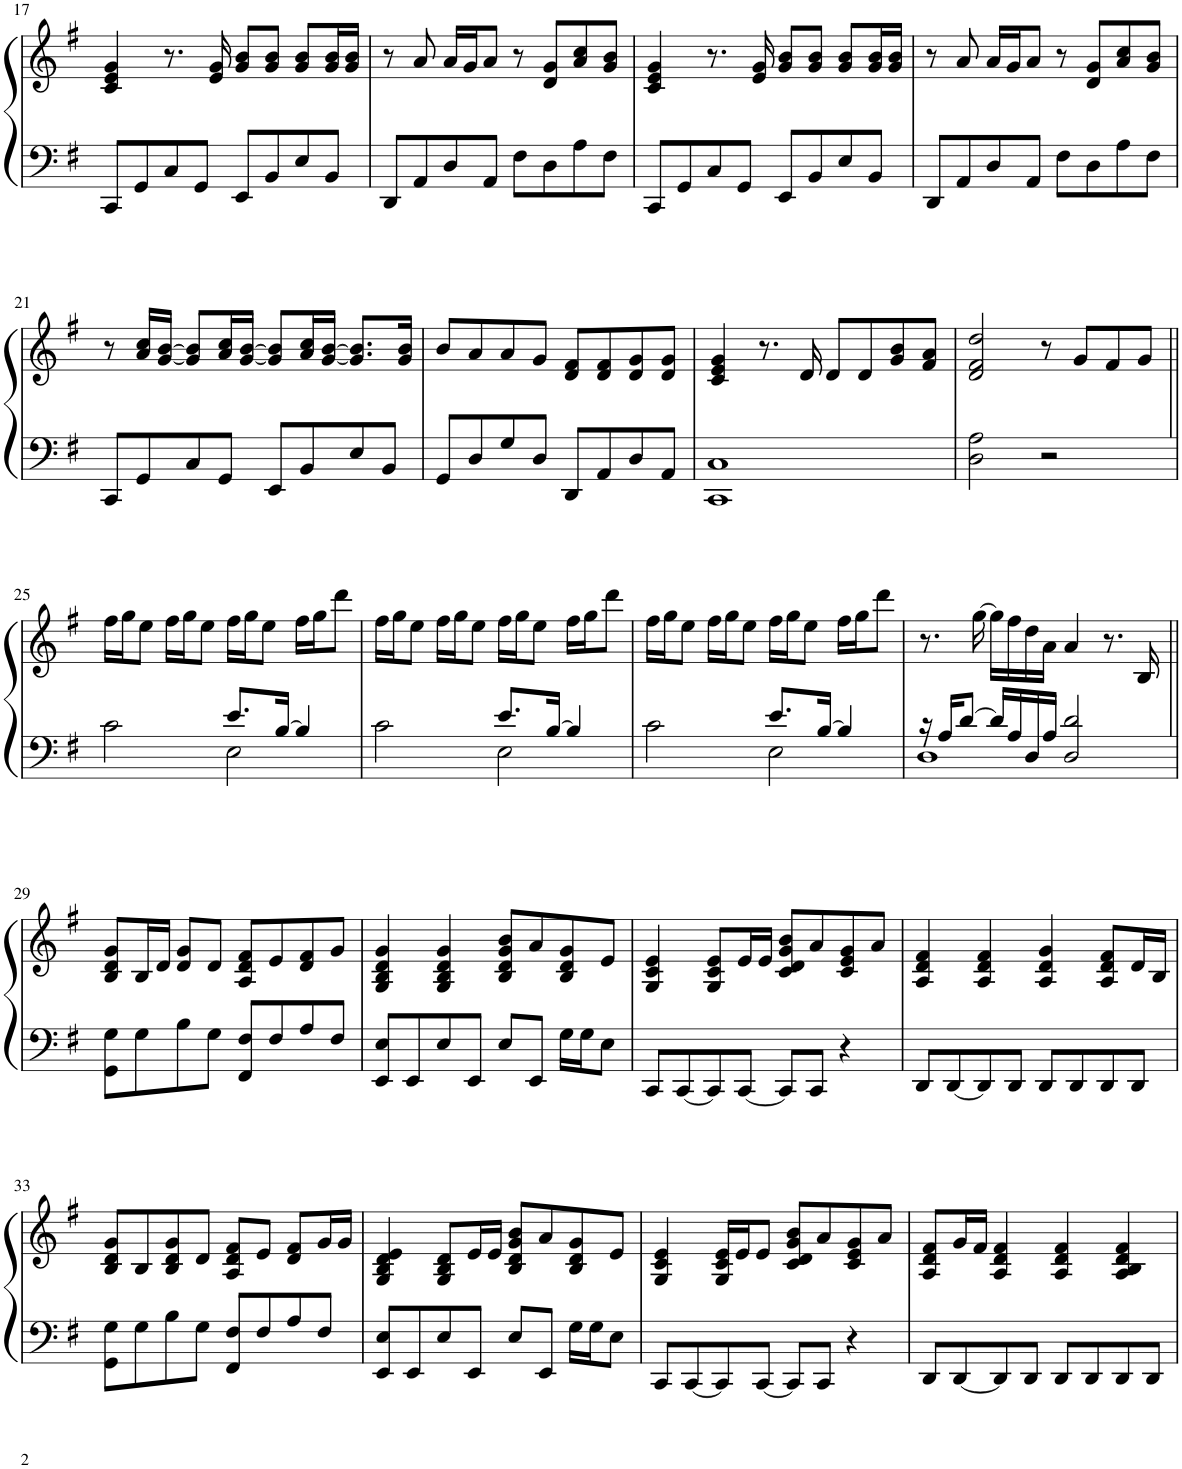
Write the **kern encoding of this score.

**kern	**kern
*part1	*part1
*staff2	*staff1
*I"Piano	*
*I'Pno.	*
!!LO:PB:g=z
*clefF4	*clefG2
*k[f#]	*k[f#]
*M4/4	*M4/4
=17	=17
8CC/L	4c/ 4e/ 4g/
8GG/	.
8C/	8.r
8GG/J	.
.	16e/ 16g/
8EE/L	8g/ 8b/L
8BB/	8g/ 8b/J
8E/	8g/ 8b/L
8BB/J	16g/ 16b/L
.	16g/ 16b/JJ
=18	=18
8DD/L	8r
8AA/	8a/
8D/	16a/LL
.	16g/J
8AA/J	8a/J
8F#\L	8r
8D\	8d/ 8g/L
8A\	8a/ 8cc/
8F#\J	8g/ 8b/J
=19	=19
8CC/L	4c/ 4e/ 4g/
8GG/	.
8C/	8.r
8GG/J	.
.	16e/ 16g/
8EE/L	8g/ 8b/L
8BB/	8g/ 8b/J
8E/	8g/ 8b/L
8BB/J	16g/ 16b/L
.	16g/ 16b/JJ
=20	=20
8DD/L	8r
8AA/	8a/
8D/	16a/LL
.	16g/J
8AA/J	8a/J
8F#\L	8r
8D\	8d/ 8g/L
8A\	8a/ 8cc/
8F#\J	8g/ 8b/J
!!LO:LB:g=z
=21	=21
8CC/L	8r
8GG/	16a/ 16cc/LL
.	[16g/ [16b/JJ
8C/	8g/] 8b/]L
8GG/J	16a/ 16cc/L
.	[16g/ [16b/JJ
8EE/L	8g/] 8b/]L
8BB/	16a/ 16cc/L
.	[16g/ [16b/JJ
8E/	8.g/] 8.b/]L
8BB/J	.
.	16g/ 16b/Jk
=22	=22
8GG/L	8b/L
8D/	8a/
8G/	8a/
8D/J	8g/J
8DD/L	8d/ 8f#/L
8AA/	8d/ 8f#/
8D/	8d/ 8g/
8AA/J	8d/ 8g/J
=23	=23
1CC 1C	4c/ 4e/ 4g/
.	8.r
.	16d/
.	8d/L
.	8d/
.	8g/ 8b/
.	8f#/ 8a/J
=24	=24
2D\ 2A\	2d/ 2f#/ 2dd/
2r	8r
.	8g/L
.	8f#/
.	8g/J
!!LO:LB:g=z
=25||	=25||
*^	*
2c\	2ryy	16ff#\LL
.	.	16gg\J
.	.	8ee\J
.	.	16ff#\LL
.	.	16gg\J
.	.	8ee\J
8.e/L	2E\	16ff#\LL
.	.	16gg\J
.	.	8ee\J
[16B/Jk	.	.
4B/]	.	16ff#\LL
.	.	16gg\J
.	.	8ddd\J
=26	=26	=26
2c\	2ryy	16ff#\LL
.	.	16gg\J
.	.	8ee\J
.	.	16ff#\LL
.	.	16gg\J
.	.	8ee\J
8.e/L	2E\	16ff#\LL
.	.	16gg\J
.	.	8ee\J
[16B/Jk	.	.
4B/]	.	16ff#\LL
.	.	16gg\J
.	.	8ddd\J
=27	=27	=27
2c\	2ryy	16ff#\LL
.	.	16gg\J
.	.	8ee\J
.	.	16ff#\LL
.	.	16gg\J
.	.	8ee\J
8.e/L	2E\	16ff#\LL
.	.	16gg\J
.	.	8ee\J
[16B/Jk	.	.
4B/]	.	16ff#\LL
.	.	16gg\J
.	.	8ddd\J
=28	=28	=28
16r	1D	8.r
16A/KL	.	.
[8d/J	.	.
.	.	[16gg\
16d/LL]	.	16gg\LL]
16A/	.	16ff#\
16D/	.	16dd\
16A/JJ	.	16a\JJ
2D/ 2d/	.	4a/
.	.	8.r
.	.	16B/
*v	*v	*
!!LO:LB:g=z
=29||	=29||
8GG\ 8G\L	8B/ 8d/ 8g/L
8G\	16B/L
.	16d/JJ
8B\	8d/ 8g/L
8G\J	8d/J
8FF#/ 8F#/L	8A/ 8d/ 8f#/L
8F#/	8e/
8A/	8d/ 8f#/
8F#/J	8g/J
=30	=30
8EE/ 8E/L	4G/ 4B/ 4d/ 4g/
8EE/	.
8E/	4G/ 4B/ 4d/ 4g/
8EE/J	.
8E/L	8B/ 8d/ 8g/ 8b/L
8EE/J	8a/
16G\LL	8B/ 8d/ 8g/
16G\J	.
8E\J	8e/J
=31	=31
8CC/L	4G/ 4c/ 4e/
[8CC/	.
8CC/]	8G/ 8c/ 8e/L
[8CC/J	16e/L
.	16e/JJ
8CC/L]	8c/ 8d/ 8g/ 8b/L
8CC/J	8a/
4r	8c/ 8e/ 8g/
.	8a/J
=32	=32
8DD/L	4A/ 4d/ 4f#/
[8DD/	.
8DD/]	4A/ 4d/ 4f#/
8DD/J	.
8DD/L	4A/ 4d/ 4g/
8DD/	.
8DD/	8A/ 8d/ 8f#/L
8DD/J	16d/L
.	16B/JJ
!!LO:LB:g=z
=33	=33
8GG\ 8G\L	8B/ 8d/ 8g/L
8G\	8B/
8B\	8B/ 8d/ 8g/
8G\J	8d/J
8FF#/ 8F#/L	8A/ 8d/ 8f#/L
8F#/	8e/J
8A/	8d/ 8f#/L
8F#/J	16g/L
.	16g/JJ
=34	=34
8EE/ 8E/L	4G/ 4B/ 4d/ 4e/
8EE/	.
8E/	8G/ 8B/ 8d/L
8EE/J	16e/L
.	16e/JJ
8E/L	8B/ 8d/ 8g/ 8b/L
8EE/J	8a/
16G\LL	8B/ 8d/ 8g/
16G\J	.
8E\J	8e/J
=35	=35
8CC/L	4G/ 4c/ 4e/
[8CC/	.
8CC/]	16G/ 16c/ 16e/LL
.	16e/J
[8CC/J	8e/J
8CC/L]	8c/ 8d/ 8g/ 8b/L
8CC/J	8a/
4r	8c/ 8e/ 8g/
.	8a/J
=36	=36
8DD/L	8A/ 8d/ 8f#/L
[8DD/	16g/L
.	16f#/JJ
8DD/]	4A/ 4d/ 4f#/
8DD/J	.
8DD/L	4A/ 4d/ 4f#/
8DD/	.
8DD/	4A/ 4B/ 4d/ 4f#/
8DD/J	.
=	=
*-	*-
